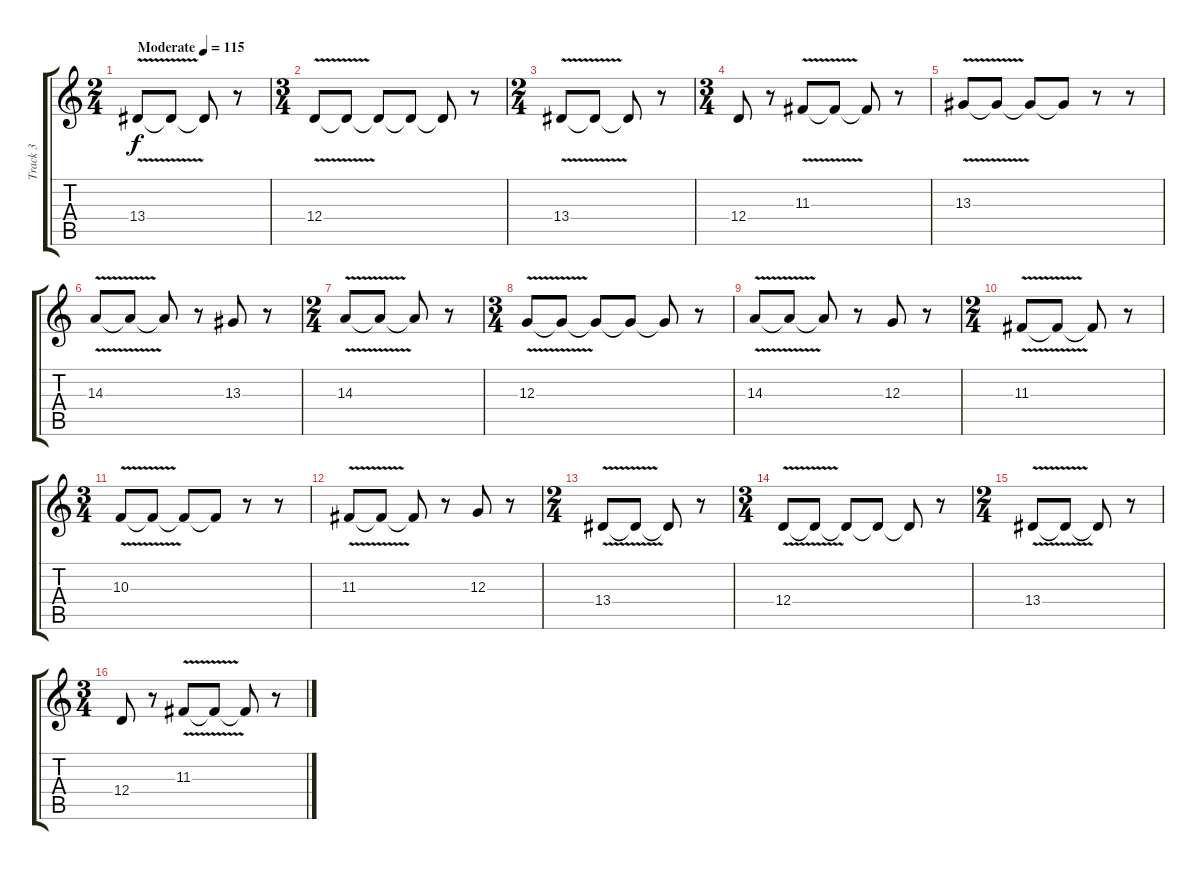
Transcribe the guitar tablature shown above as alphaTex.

\track ("Track 3" "Track 3") {instrument trumpet}
\staff {score tabs}
\tuning (E4 B3 G3 D3 A2 E2) {hide}
\ts (2 4)
\tempo (115 "Moderate")
\clef g2
\ks c
13.4{v}.8{dy f instrument trumpet} 13.4{t}.8 13.4{t}.8 r.8 |
\ts (3 4)
12.4{v}.8 12.4{t}.8 12.4{t}.8 12.4{t}.8 12.4{t}.8 r.8 |
\ts (2 4)
13.4{v}.8 13.4{t}.8 13.4{t}.8 r.8 |
\ts (3 4)
12.4.8 r.8 11.3{v}.8 11.3{t}.8 11.3{t}.8 r.8 |
13.3{v}.8 13.3{t}.8 13.3{t}.8 13.3{t}.8 r.8 r.8 |
14.3{v}.8 14.3{t}.8 14.3{t}.8 r.8 13.3.8 r.8 |
\ts (2 4)
14.3{v}.8 14.3{t}.8 14.3{t}.8 r.8 |
\ts (3 4)
12.3{v}.8 12.3{t}.8 12.3{t}.8 12.3{t}.8 12.3{t}.8 r.8 |
14.3{v}.8 14.3{t}.8 14.3{t}.8 r.8 12.3.8 r.8 |
\ts (2 4)
11.3{v}.8 11.3{t}.8 11.3{t}.8 r.8 |
\ts (3 4)
10.3{v}.8 10.3{t}.8 10.3{t}.8 10.3{t}.8 r.8 r.8 |
11.3{v}.8 11.3{t}.8 11.3{t}.8 r.8 12.3.8 r.8 |
\ts (2 4)
13.4{v}.8 13.4{t}.8 13.4{t}.8 r.8 |
\ts (3 4)
12.4{v}.8 12.4{t}.8 12.4{t}.8 12.4{t}.8 12.4{t}.8 r.8 |
\ts (2 4)
13.4{v}.8 13.4{t}.8 13.4{t}.8 r.8 |
\ts (3 4)
12.4.8 r.8 11.3{v}.8 11.3{t}.8 11.3{t}.8 r.8
